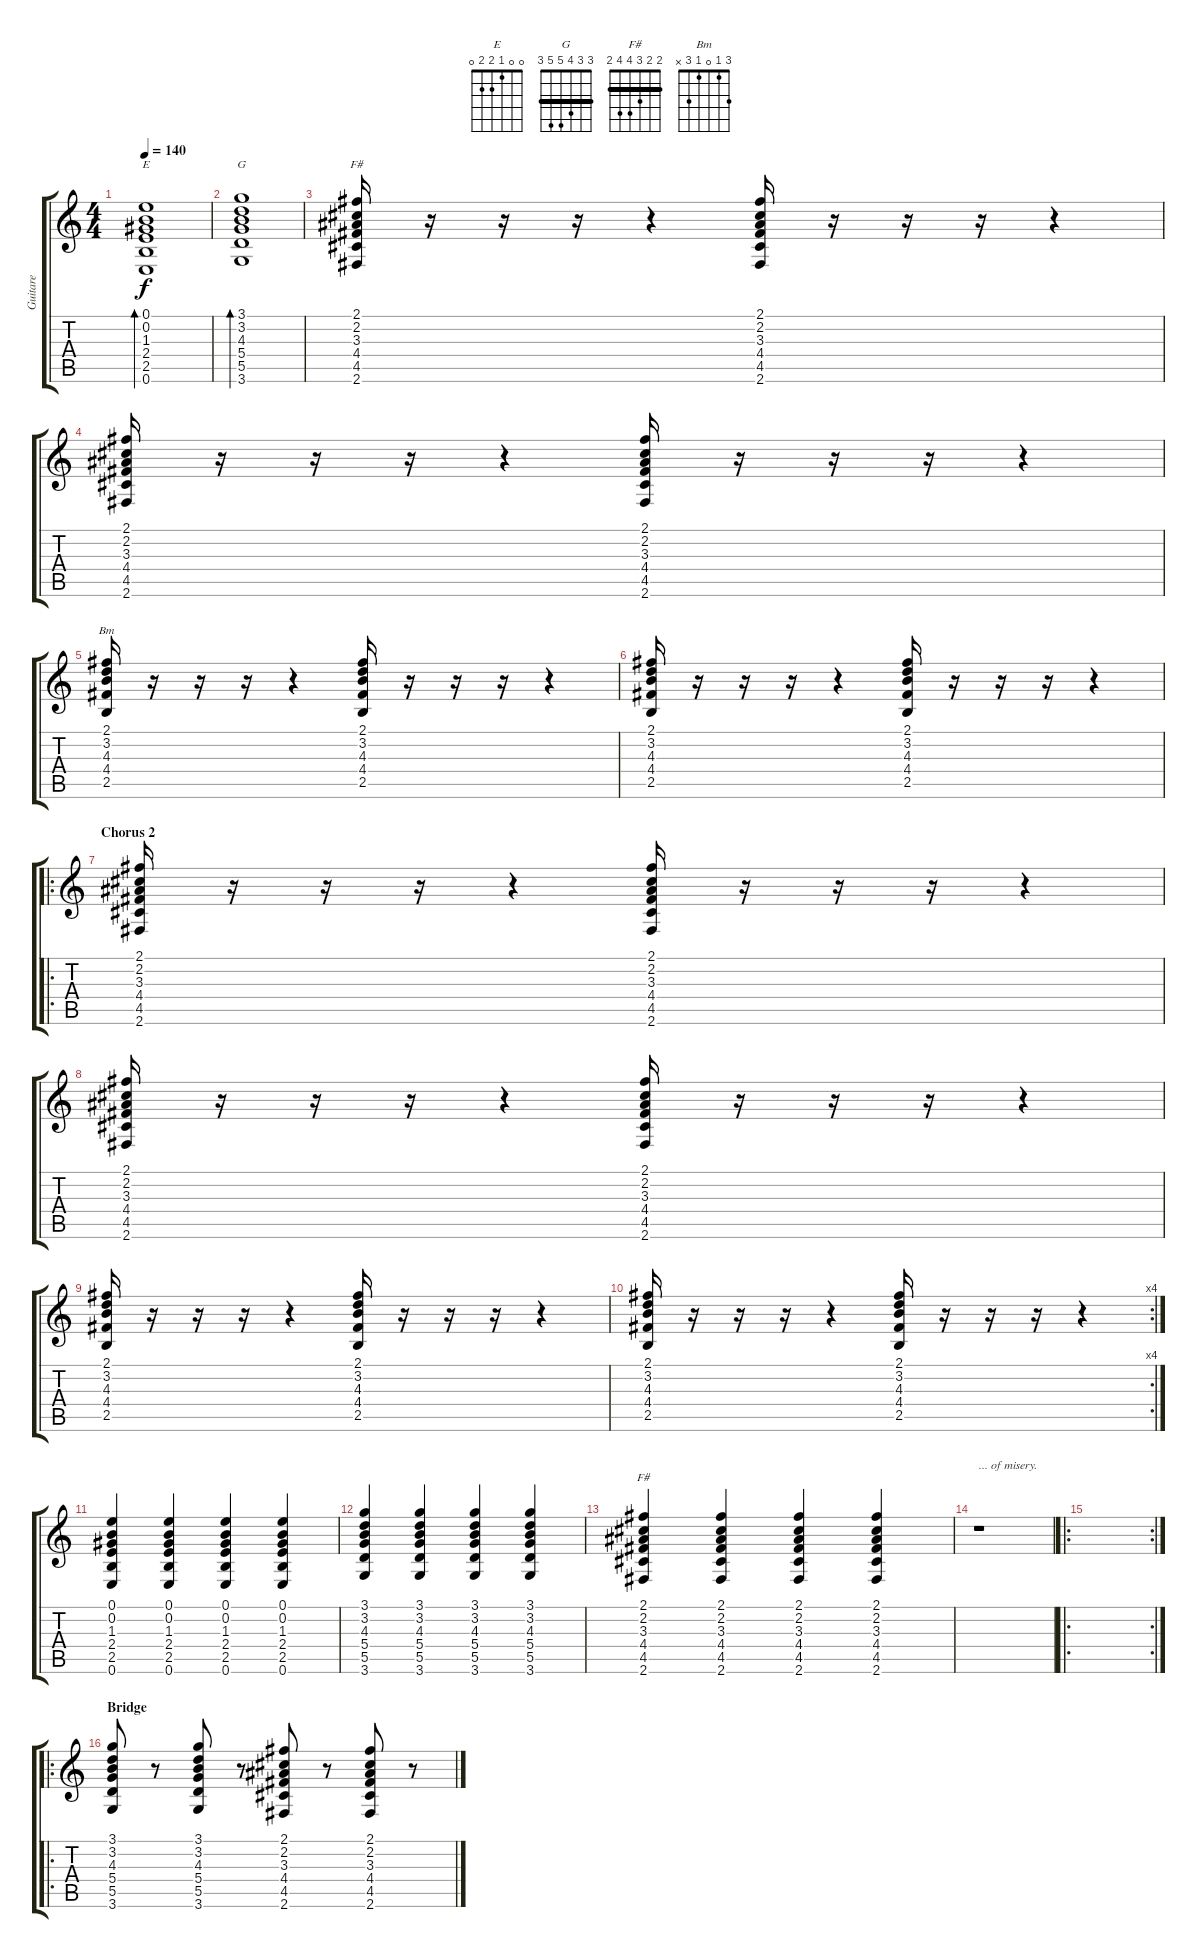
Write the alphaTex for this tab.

\track ("Guitare" "Guitare") {instrument acousticguitarnylon}
\staff {score tabs}
\tuning (E4 B3 G3 D3 A2 E2) {hide}
\chord ("E" 0 0 1 2 2 0)
\chord ("G" 3 3 4 5 5 3) {barre 3}
\chord ("F#" 3 0 0 0 2 3)
\chord ("Bm" 3 1 0 1 3 x)
\chord ("F#" 2 2 3 4 4 2) {barre 2}
\ts (4 4)
\tempo 140
\clef g2
\ks c
(0.1 0.2 1.3 2.4 2.5 0.6).1{bd 480 ch "E" dy f} |
(3.1 3.2 4.3 5.4 5.5 3.6).1{bd 480 ch "G"} |
(2.1 2.2 3.3 4.4 4.5 2.6).16{ch "F#"} r.16 r.16 r.16 r.4 (2.1 2.2 3.3 4.4 4.5 2.6).16 r.16 r.16 r.16 r.4 |
(2.1 2.2 3.3 4.4 4.5 2.6).16 r.16 r.16 r.16 r.4 (2.1 2.2 3.3 4.4 4.5 2.6).16 r.16 r.16 r.16 r.4 |
(2.1 3.2 4.3 4.4 2.5).16{ch "Bm"} r.16 r.16 r.16 r.4 (2.1 3.2 4.3 4.4 2.5).16 r.16 r.16 r.16 r.4 |
(2.1 3.2 4.3 4.4 2.5).16 r.16 r.16 r.16 r.4 (2.1 3.2 4.3 4.4 2.5).16 r.16 r.16 r.16 r.4 |
\ro
\section ("" "Chorus 2")
(2.1 2.2 3.3 4.4 4.5 2.6).16 r.16 r.16 r.16 r.4 (2.1 2.2 3.3 4.4 4.5 2.6).16 r.16 r.16 r.16 r.4 |
(2.1 2.2 3.3 4.4 4.5 2.6).16 r.16 r.16 r.16 r.4 (2.1 2.2 3.3 4.4 4.5 2.6).16 r.16 r.16 r.16 r.4 |
(2.1 3.2 4.3 4.4 2.5).16 r.16 r.16 r.16 r.4 (2.1 3.2 4.3 4.4 2.5).16 r.16 r.16 r.16 r.4 |
\rc 4
(2.1 3.2 4.3 4.4 2.5).16 r.16 r.16 r.16 r.4 (2.1 3.2 4.3 4.4 2.5).16 r.16 r.16 r.16 r.4 |
(0.1 0.2 1.3 2.4 2.5 0.6).4{volume 16} (0.1 0.2 1.3 2.4 2.5 0.6).4 (0.1 0.2 1.3 2.4 2.5 0.6).4 (0.1 0.2 1.3 2.4 2.5 0.6).4 |
(3.1 3.2 4.3 5.4 5.5 3.6).4 (3.1 3.2 4.3 5.4 5.5 3.6).4 (3.1 3.2 4.3 5.4 5.5 3.6).4 (3.1 3.2 4.3 5.4 5.5 3.6).4 |
(2.1 2.2 3.3 4.4 4.5 2.6).4{ch "F#"} (2.1 2.2 3.3 4.4 4.5 2.6).4 (2.1 2.2 3.3 4.4 4.5 2.6).4 (2.1 2.2 3.3 4.4 4.5 2.6).4 |
r.1{txt "... of misery."} |
\ro
\rc 2
|
\ro
\section ("" "Bridge")
(3.1 3.2 4.3 5.4 5.5 3.6).8{volume 12} r.8 (3.1 3.2 4.3 5.4 5.5 3.6).8 r.8 (2.1 2.2 3.3 4.4 4.5 2.6).8 r.8 (2.1 2.2 3.3 4.4 4.5 2.6).8 r.8
